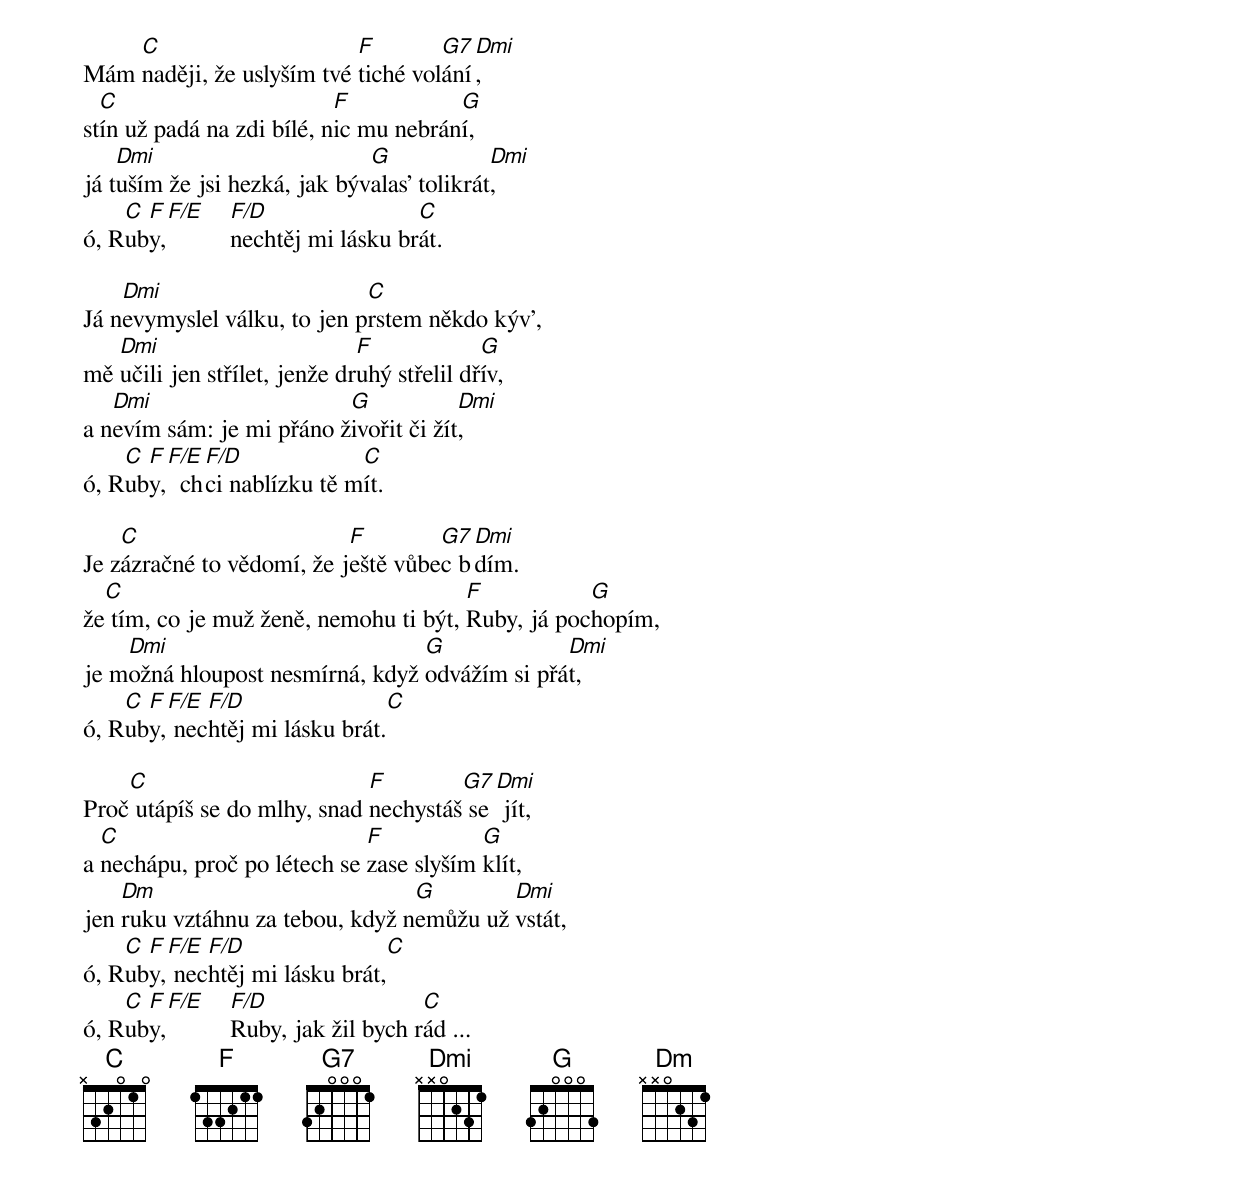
    C                      F        G7 Dmi
Mám naději, že uslyším tvé tiché volání,
  C                        F           G
stín už padá na zdi bílé, nic mu nebrání,
    Dmi                       G             Dmi
já tuším že jsi hezká, jak bývalas' tolikrát,
    C F F/E F/D                C
ó, Ruby,    nechtěj mi lásku brát.

    Dmi                      C
Já nevymyslel válku, to jen prstem někdo kýv',
   Dmi                        F             G
mě učili jen střílet, jenže druhý střelil dřív,
   Dmi                    G            Dmi
a nevím sám: je mi přáno živořit či žít,
    C F F/E F/D             C
ó, Ruby,  chci nablízku tě mít.

    C                      F        G7 Dmi
Je zázračné to vědomí, že ještě vůbec bdím.
  C                                    F           G
že tím, co je muž ženě, nemohu ti být, Ruby, já pochopím,
    Dmi                          G             Dmi
je možná hloupost nesmírná, když odvážím si přát,
    C F F/E F/D                C
ó, Ruby, nechtěj mi lásku brát.

    C                        F        G7 Dmi
Proč utápíš se do mlhy, snad nechystáš se jít,
  C                          F           G
a nechápu, proč po létech se zase slyším klít,
    Dm                           G        Dmi
jen ruku vztáhnu za tebou, když nemůžu už vstát,
    C F F/E F/D                C
ó, Ruby, nechtěj mi lásku brát,
    C F F/E F/D                 C
ó, Ruby,    Ruby, jak žil bych rád ...
